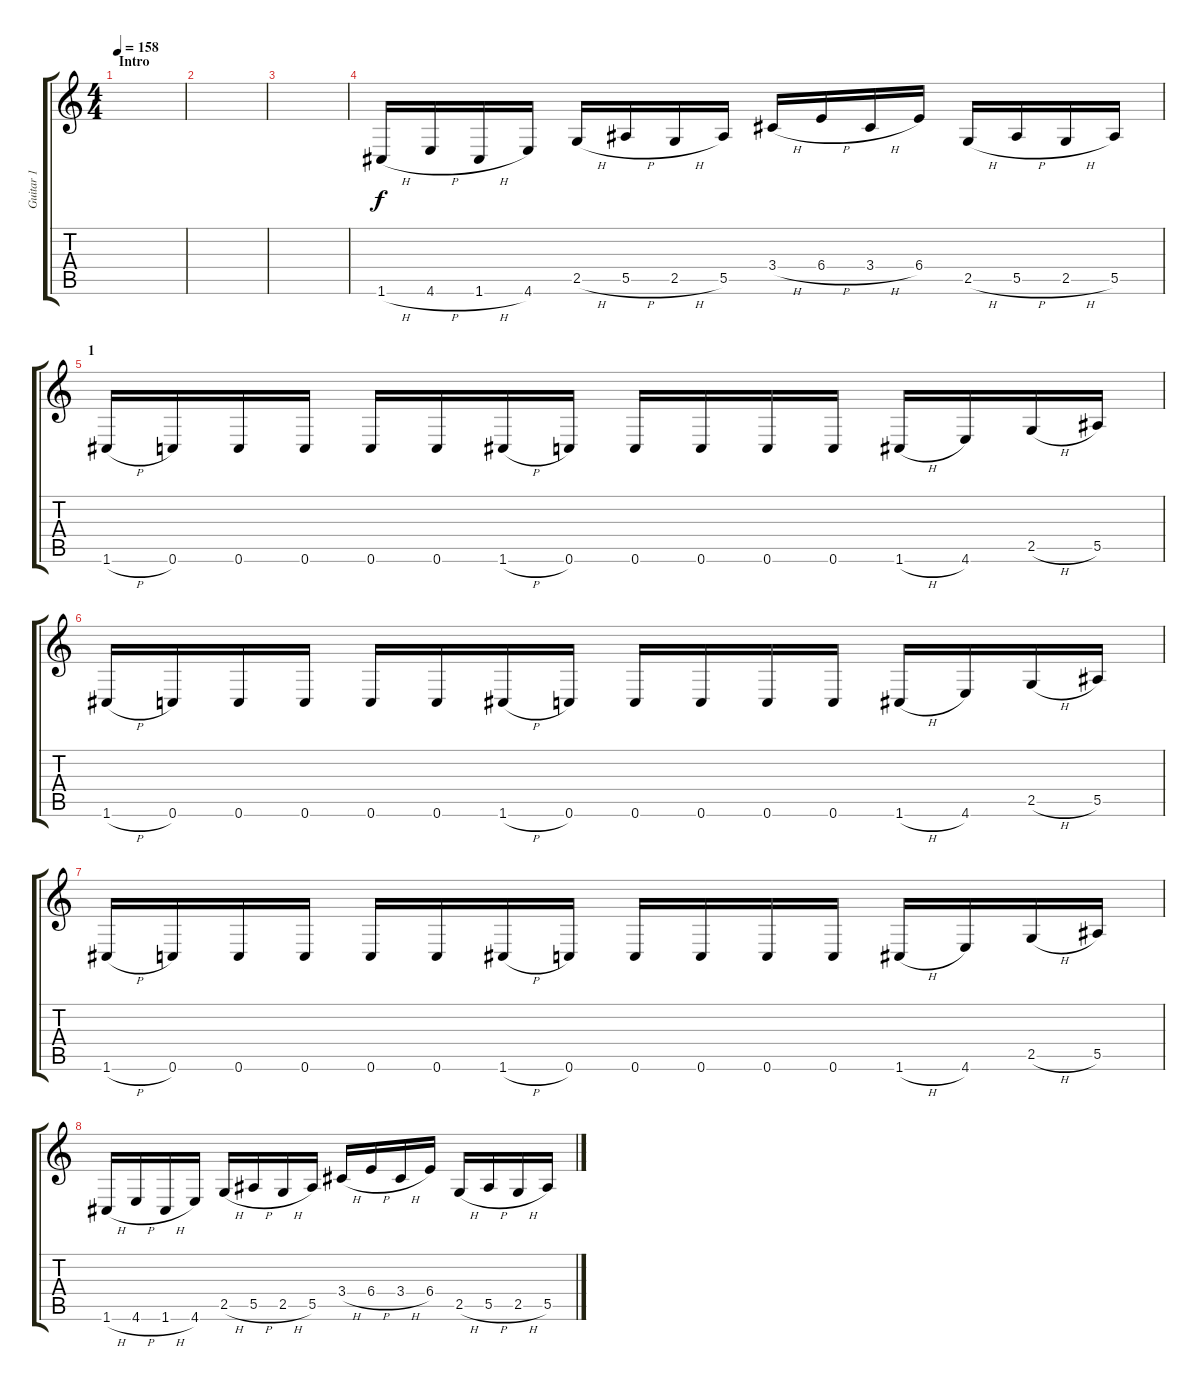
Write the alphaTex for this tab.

\track ("Guitar 1" "Guitar 1") {instrument distortionguitar}
\staff {score tabs}
\tuning (C4 G3 Eb3 Bb2 F2 C2) {hide}
\ts (4 4)
\section ("" "Intro")
\tempo 158
\clef g2
\ks c
|
|
|
1.6{h}.16 4.6{h}.16 1.6{h}.16 4.6.16 2.5{h}.16 5.5{h}.16 2.5{h}.16 5.5.16 3.4{h}.16 6.4{h}.16 3.4{h}.16 6.4.16 2.5{h}.16 5.5{h}.16 2.5{h}.16 5.5.16 |
\section ("" "1")
1.6{h}.16 0.6.16 0.6.16 0.6.16 0.6.16 0.6.16 1.6{h}.16 0.6.16 0.6.16 0.6.16 0.6.16 0.6.16 1.6{h}.16 4.6.16 2.5{h}.16 5.5.16 |
1.6{h}.16 0.6.16 0.6.16 0.6.16 0.6.16 0.6.16 1.6{h}.16 0.6.16 0.6.16 0.6.16 0.6.16 0.6.16 1.6{h}.16 4.6.16 2.5{h}.16 5.5.16 |
1.6{h}.16 0.6.16 0.6.16 0.6.16 0.6.16 0.6.16 1.6{h}.16 0.6.16 0.6.16 0.6.16 0.6.16 0.6.16 1.6{h}.16 4.6.16 2.5{h}.16 5.5.16 |
1.6{h}.16 4.6{h}.16 1.6{h}.16 4.6.16 2.5{h}.16 5.5{h}.16 2.5{h}.16 5.5.16 3.4{h}.16 6.4{h}.16 3.4{h}.16 6.4.16 2.5{h}.16 5.5{h}.16 2.5{h}.16 5.5.16
